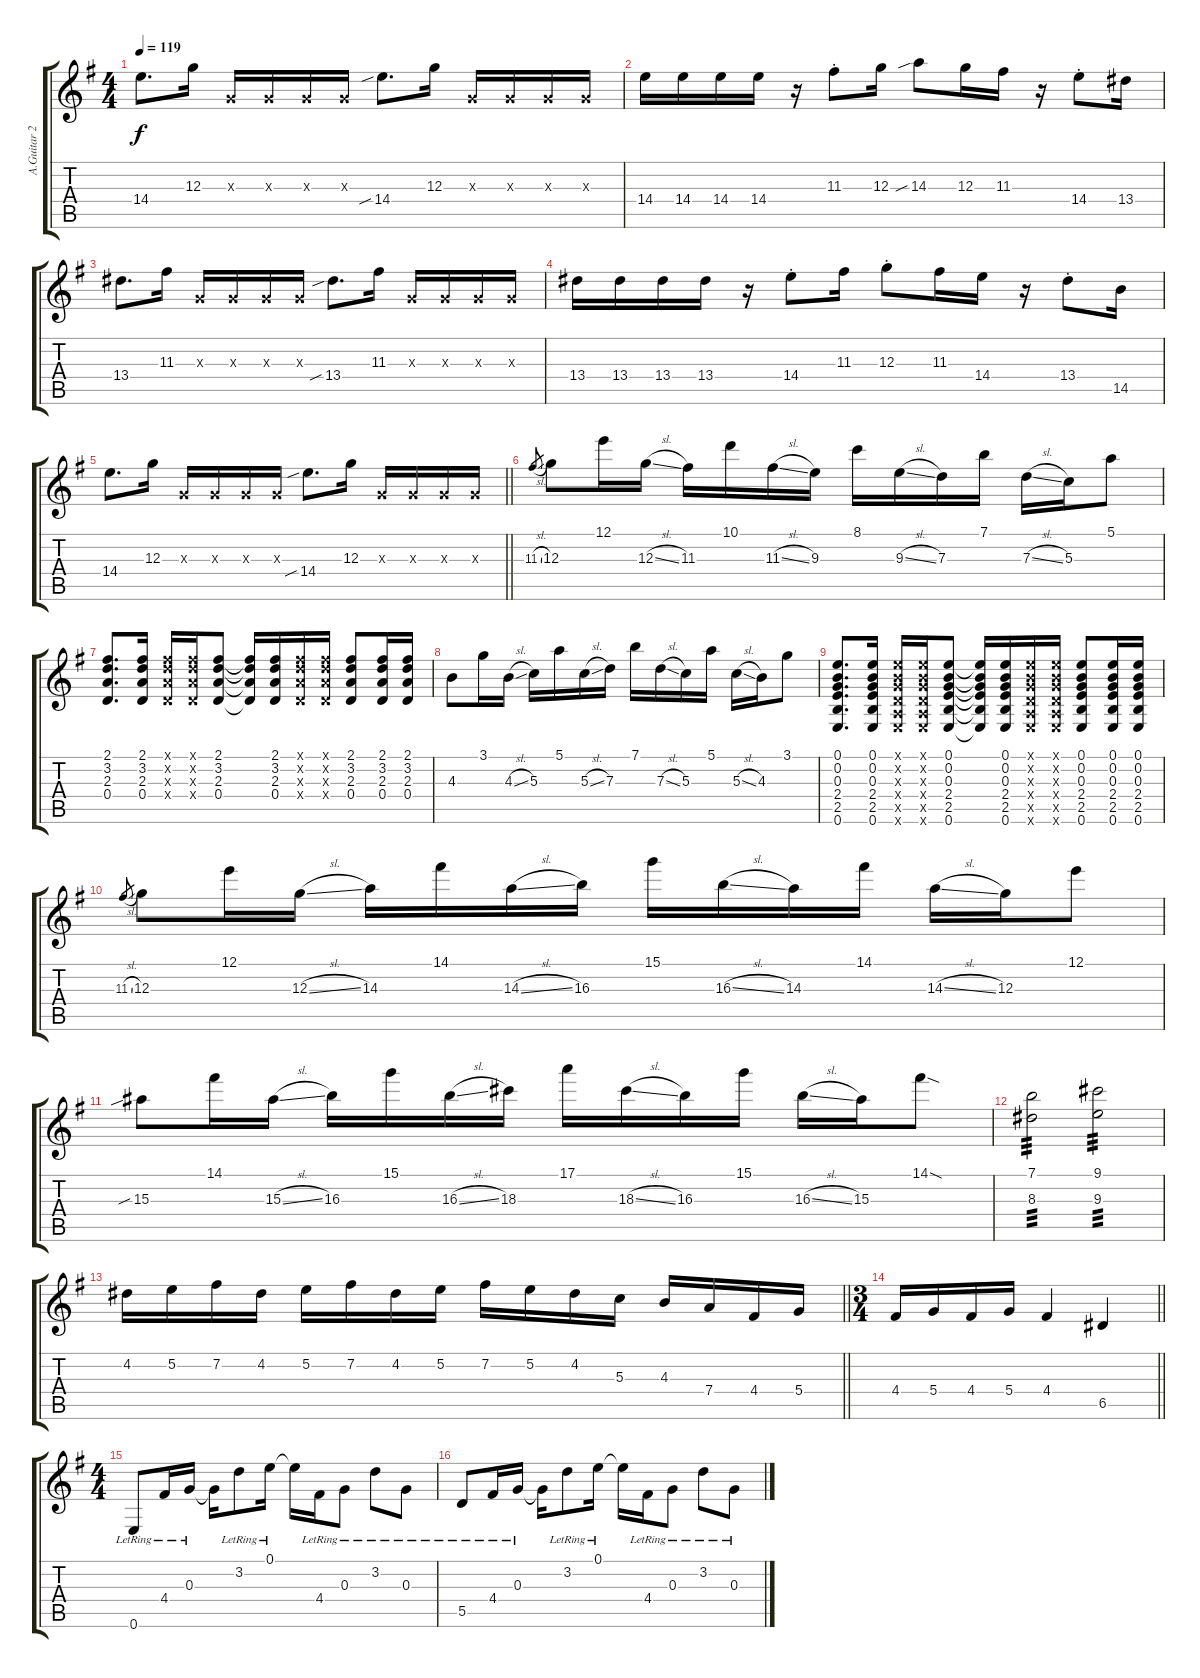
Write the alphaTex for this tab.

\track ("A.Guitar 2" "A.Guitar 2") {instrument acousticguitarsteel}
\staff {score tabs}
\tuning (E4 B3 G3 D3 A2 E2) {hide}
\ts (4 4)
\tempo 119
\clef g2
\ks eminor
14.4.8{d dy f} 12.3.16 0.3{x}.16 0.3{x}.16 0.3{x}.16 0.3{x}.16 14.4{sib}.8{d} 12.3.16 0.3{x}.16 0.3{x}.16 0.3{x}.16 0.3{x}.16 |
14.4.16 14.4.16 14.4.16 14.4.16 r.16 11.3{st}.8 12.3.16 14.3{sib}.8 12.3.16 11.3.16 r.16 14.4{st}.8 13.4.16 |
13.4.8{d} 11.3.16 0.3{x}.16 0.3{x}.16 0.3{x}.16 0.3{x}.16 13.4{sib}.8{d} 11.3.16 0.3{x}.16 0.3{x}.16 0.3{x}.16 0.3{x}.16 |
13.4.16 13.4.16 13.4.16 13.4.16 r.16 14.4{st}.8 11.3.16 12.3{st}.8 11.3.16 14.4.16 r.16 13.4{st}.8 14.5.16 |
\barLineRight lightlight
14.4.8{d} 12.3.16 0.3{x}.16 0.3{x}.16 0.3{x}.16 0.3{x}.16 14.4{sib}.8{d} 12.3.16 0.3{x}.16 0.3{x}.16 0.3{x}.16 0.3{x}.16 |
11.3{sl}.8{gr} 12.3.8 12.1.16 12.3{sl}.16 11.3.16 10.1.16 11.3{sl}.16 9.3.16 8.1.16 9.3{sl}.16 7.3.16 7.1.16 7.3{sl}.16 5.3.16 5.1.8 |
(2.1 3.2 2.3 0.4).8{d volume 10} (2.1 3.2 2.3 0.4).16 (2.1{x} 3.2{x} 2.3{x} 0.4{x}).16 (2.1{x} 3.2{x} 2.3{x} 0.4{x}).16 (2.1 3.2 2.3 0.4).8 (2.1{t} 3.2{t} 2.3{t} 0.4{t}).16 (2.1 3.2 2.3 0.4).16 (2.1{x} 3.2{x} 2.3{x} 0.4{x}).16 (2.1{x} 3.2{x} 2.3{x} 0.4{x}).16 (2.1 3.2 2.3 0.4).8 (2.1 3.2 2.3 0.4).16 (2.1 3.2 2.3 0.4).16 |
4.3.8{volume 12} 3.1.16 4.3{sl}.16 5.3.16 5.1.16 5.3{sl}.16 7.3.16 7.1.16 7.3{sl}.16 5.3.16 5.1.16 5.3{sl}.16 4.3.16 3.1.8 |
(0.1 0.2 0.3 2.4 2.5 0.6).8{d volume 10} (0.1 0.2 0.3 2.4 2.5 0.6).16 (0.1{x} 0.2{x} 0.3{x} 0.4{x} 0.5{x} 0.6{x}).16 (0.1{x} 0.2{x} 0.3{x} 0.4{x} 0.5{x} 0.6{x}).16 (0.1 0.2 0.3 2.4 2.5 0.6).8 (0.1{t} 0.2{t} 0.3{t} 2.4{t} 2.5{t} 0.6{t}).16 (0.1 0.2 0.3 2.4 2.5 0.6).16 (0.1{x} 0.2{x} 0.3{x} 0.4{x} 0.5{x} 0.6{x}).16 (0.1{x} 0.2{x} 0.3{x} 0.4{x} 0.5{x} 0.6{x}).16 (0.1 0.2 0.3 2.4 2.5 0.6).8 (0.1 0.2 0.3 2.4 2.5 0.6).16 (0.1 0.2 0.3 2.4 2.5 0.6).16 |
11.3{sl}.8{gr} 12.3.8{volume 12} 12.1.16 12.3{sl}.16 14.3.16 14.1.16 14.3{sl}.16 16.3.16 15.1.16 16.3{sl}.16 14.3.16 14.1.16 14.3{sl}.16 12.3.16 12.1.8 |
15.3{sib}.8 14.1.16 15.3{sl}.16 16.3.16 15.1.16 16.3{sl}.16 18.3.16 17.1.16 18.3{sl}.16 16.3.16 15.1.16 16.3{sl}.16 15.3.16 14.1{sod}.8 |
(7.1 8.3).2{tp 3} (9.1 9.3).2{tp 3} |
\barLineRight lightlight
4.2.16 5.2.16 7.2.16 4.2.16 5.2.16 7.2.16 4.2.16 5.2.16 7.2.16 5.2.16 4.2.16 5.3.16 4.3.16 7.4.16 4.4.16 5.4.16 |
\ts (3 4)
\barLineRight lightlight
4.4.16 5.4.16 4.4.16 5.4.16 4.4.4 6.5.4 |
\ts (4 4)
0.6{lr}.8{volume 10} 4.4{lr}.16 0.3{lr}.16 0.3{t}.16 3.2{lr}.8 0.1{lr}.16 0.1{t}.16 4.4{lr}.16 0.3{lr}.8 3.2{lr}.8 0.3{lr}.8 |
5.5{lr}.8 4.4{lr}.16 0.3{lr}.16 0.3{t}.16 3.2{lr}.8 0.1{lr}.16 0.1{t}.16 4.4{lr}.16 0.3{lr}.8 3.2{lr}.8 0.3{lr}.8
